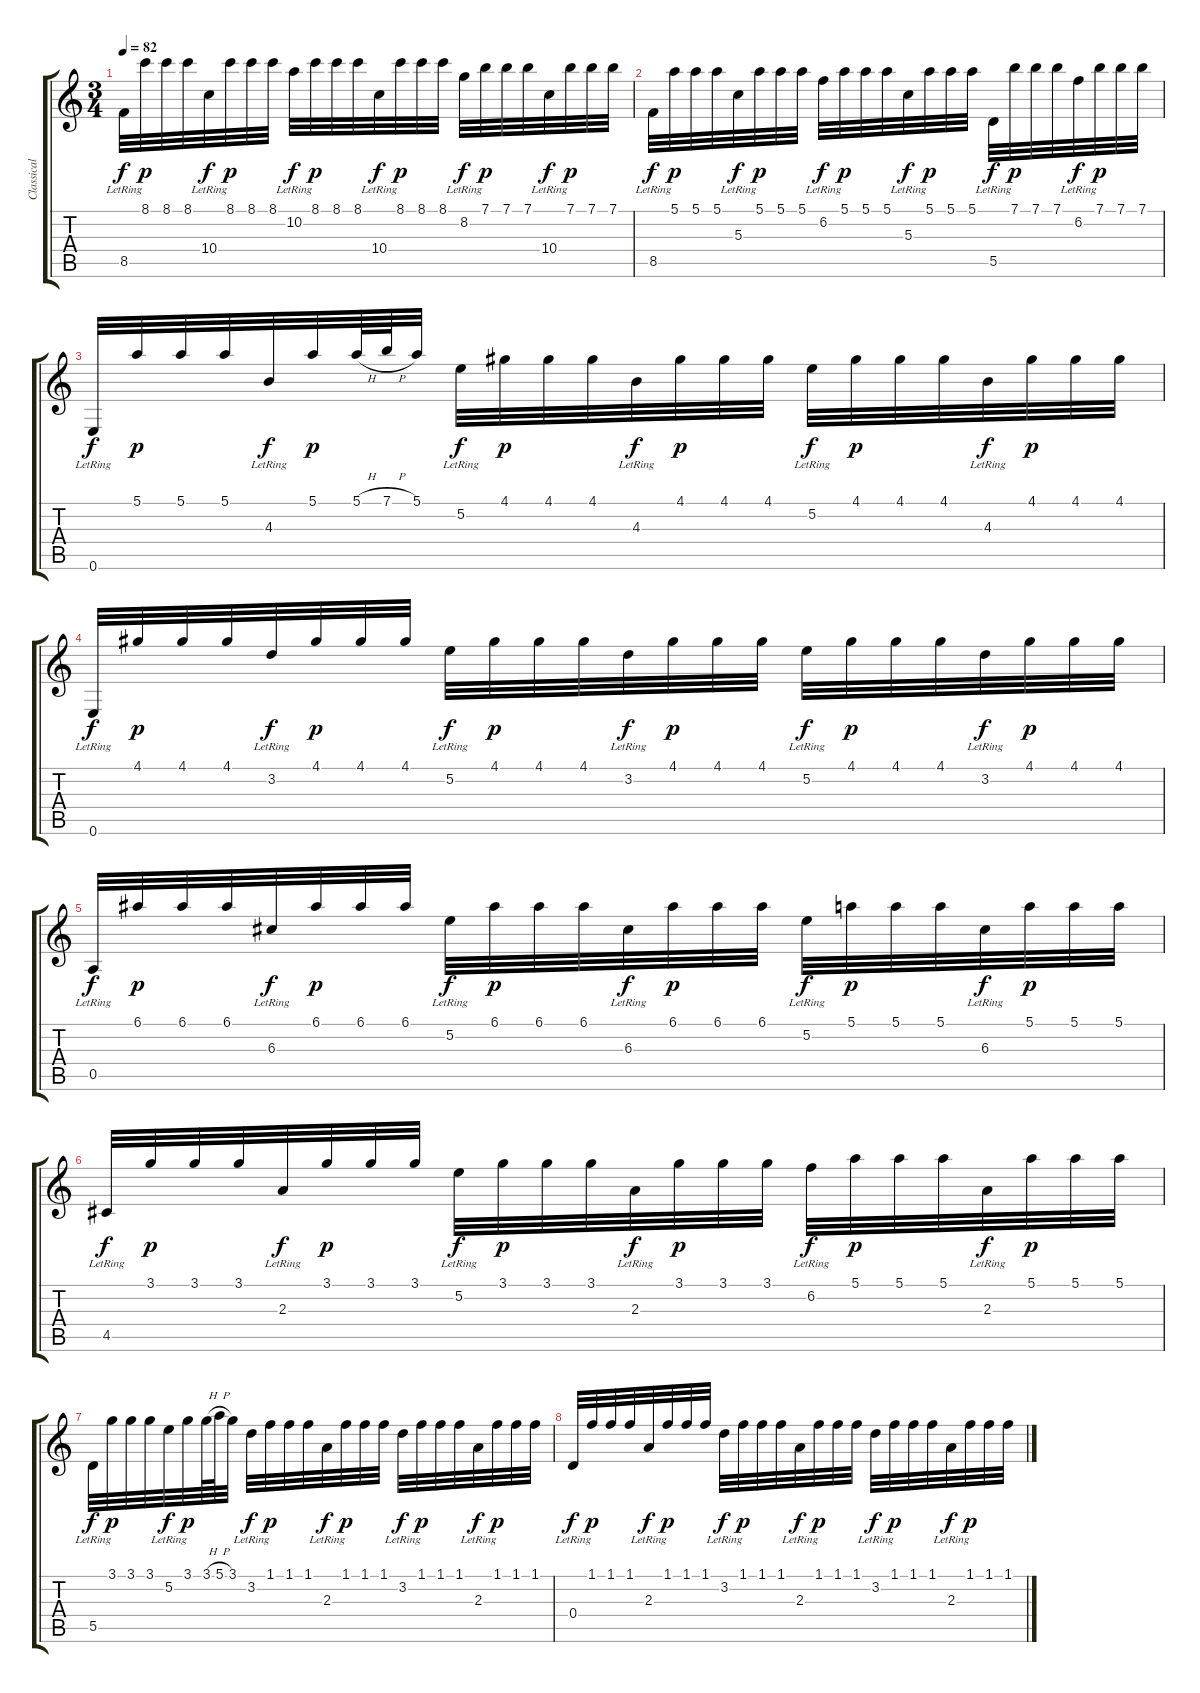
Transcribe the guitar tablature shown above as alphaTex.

\track ("Classical Guitar" "Classical ") {instrument acousticguitarnylon}
\staff {score tabs}
\tuning (E4 B3 G3 D3 A2 E2) {hide}
\ts (3 4)
\tempo 82
\clef g2
\ks c
8.5{lr}.32{dy f} 8.1.32{dy p} 8.1.32 8.1.32 10.4{lr}.32{dy f} 8.1.32{dy p} 8.1.32 8.1.32 10.2{lr}.32{dy f} 8.1.32{dy p} 8.1.32 8.1.32 10.4{lr}.32{dy f} 8.1.32{dy p} 8.1.32 8.1.32 8.2{lr}.32{dy f} 7.1.32{dy p} 7.1.32 7.1.32 10.4{lr}.32{dy f} 7.1.32{dy p} 7.1.32 7.1.32 |
8.5{lr}.32{dy f} 5.1.32{dy p} 5.1.32 5.1.32 5.3{lr}.32{dy f} 5.1.32{dy p} 5.1.32 5.1.32 6.2{lr}.32{dy f} 5.1.32{dy p} 5.1.32 5.1.32 5.3{lr}.32{dy f} 5.1.32{dy p} 5.1.32 5.1.32 5.5{lr}.32{dy f} 7.1.32{dy p} 7.1.32 7.1.32 6.2{lr}.32{dy f} 7.1.32{dy p} 7.1.32 7.1.32 |
0.6{lr}.32{dy f} 5.1.32{dy p} 5.1.32 5.1.32 4.3{lr}.32{dy f} 5.1.32{dy p} 5.1{h}.64 7.1{h}.64 5.1.32 5.2{lr}.32{dy f} 4.1.32{dy p} 4.1.32 4.1.32 4.3{lr}.32{dy f} 4.1.32{dy p} 4.1.32 4.1.32 5.2{lr}.32{dy f} 4.1.32{dy p} 4.1.32 4.1.32 4.3{lr}.32{dy f} 4.1.32{dy p} 4.1.32 4.1.32 |
0.6{lr}.32{dy f} 4.1.32{dy p} 4.1.32 4.1.32 3.2{lr}.32{dy f} 4.1.32{dy p} 4.1.32 4.1.32 5.2{lr}.32{dy f} 4.1.32{dy p} 4.1.32 4.1.32 3.2{lr}.32{dy f} 4.1.32{dy p} 4.1.32 4.1.32 5.2{lr}.32{dy f} 4.1.32{dy p} 4.1.32 4.1.32 3.2{lr}.32{dy f} 4.1.32{dy p} 4.1.32 4.1.32 |
0.5{lr}.32{dy f} 6.1.32{dy p} 6.1.32 6.1.32 6.3{lr}.32{dy f} 6.1.32{dy p} 6.1.32 6.1.32 5.2{lr}.32{dy f} 6.1.32{dy p} 6.1.32 6.1.32 6.3{lr}.32{dy f} 6.1.32{dy p} 6.1.32 6.1.32 5.2{lr}.32{dy f} 5.1.32{dy p} 5.1.32 5.1.32 6.3{lr}.32{dy f} 5.1.32{dy p} 5.1.32 5.1.32 |
4.5{lr}.32{dy f} 3.1.32{dy p} 3.1.32 3.1.32 2.3{lr}.32{dy f} 3.1.32{dy p} 3.1.32 3.1.32 5.2{lr}.32{dy f} 3.1.32{dy p} 3.1.32 3.1.32 2.3{lr}.32{dy f} 3.1.32{dy p} 3.1.32 3.1.32 6.2{lr}.32{dy f} 5.1.32{dy p} 5.1.32 5.1.32 2.3{lr}.32{dy f} 5.1.32{dy p} 5.1.32 5.1.32 |
5.5{lr}.32{dy f} 3.1.32{dy p} 3.1.32 3.1.32 5.2{lr}.32{dy f} 3.1.32{dy p} 3.1{h}.64 5.1{h}.64 3.1.32 3.2{lr}.32{dy f} 1.1.32{dy p} 1.1.32 1.1.32 2.3{lr}.32{dy f} 1.1.32{dy p} 1.1.32 1.1.32 3.2{lr}.32{dy f} 1.1.32{dy p} 1.1.32 1.1.32 2.3{lr}.32{dy f} 1.1.32{dy p} 1.1.32 1.1.32 |
0.4{lr}.32{dy f} 1.1.32{dy p} 1.1.32 1.1.32 2.3{lr}.32{dy f} 1.1.32{dy p} 1.1.32 1.1.32 3.2{lr}.32{dy f} 1.1.32{dy p} 1.1.32 1.1.32 2.3{lr}.32{dy f} 1.1.32{dy p} 1.1.32 1.1.32 3.2{lr}.32{dy f} 1.1.32{dy p} 1.1.32 1.1.32 2.3{lr}.32{dy f} 1.1.32{dy p} 1.1.32 1.1.32
